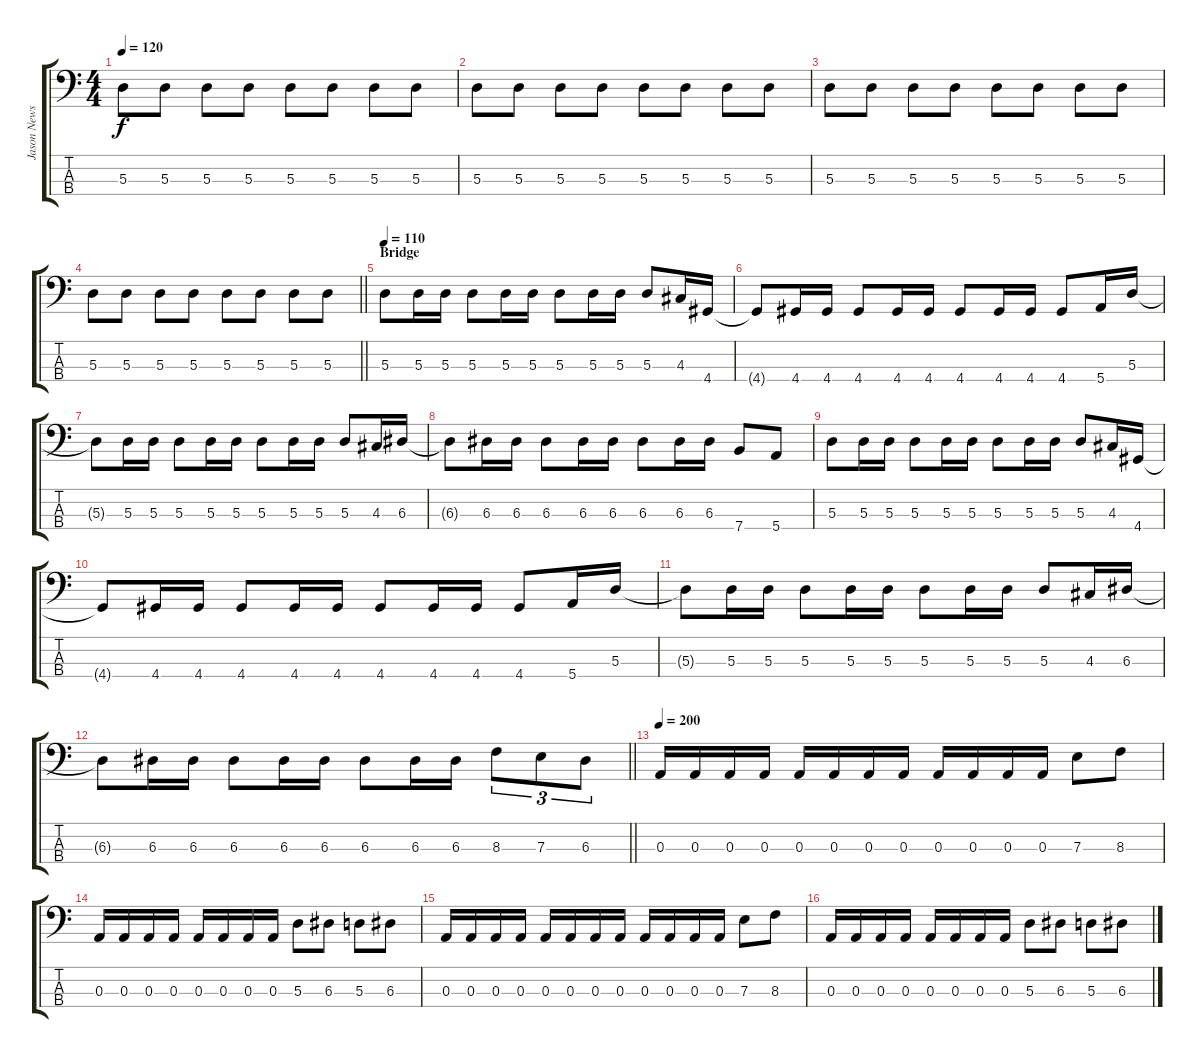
\track ("Jason Newsted" "Jason News") {instrument electricbasspick}
\staff {score tabs}
\tuning (G2 D2 A1 E1) {hide}
\ts (4 4)
\tempo 120
\clef f4
\ks c
5.3.8{dy f} 5.3.8 5.3.8 5.3.8 5.3.8 5.3.8 5.3.8 5.3.8 |
5.3.8 5.3.8 5.3.8 5.3.8 5.3.8 5.3.8 5.3.8 5.3.8 |
5.3.8 5.3.8 5.3.8 5.3.8 5.3.8 5.3.8 5.3.8 5.3.8 |
\barLineRight lightlight
5.3.8 5.3.8 5.3.8 5.3.8 5.3.8 5.3.8 5.3.8 5.3.8 |
\section ("" "Bridge")
\tempo 110
5.3.8 5.3.16 5.3.16 5.3.8 5.3.16 5.3.16 5.3.8 5.3.16 5.3.16 5.3.8 4.3.16 4.4.16 |
4.4{t}.8 4.4.16 4.4.16 4.4.8 4.4.16 4.4.16 4.4.8 4.4.16 4.4.16 4.4.8 5.4.16 5.3.16 |
5.3{t}.8 5.3.16 5.3.16 5.3.8 5.3.16 5.3.16 5.3.8 5.3.16 5.3.16 5.3.8 4.3.16 6.3.16 |
6.3{t}.8 6.3.16 6.3.16 6.3.8 6.3.16 6.3.16 6.3.8 6.3.16 6.3.16 7.4.8 5.4.8 |
5.3.8 5.3.16 5.3.16 5.3.8 5.3.16 5.3.16 5.3.8 5.3.16 5.3.16 5.3.8 4.3.16 4.4.16 |
4.4{t}.8 4.4.16 4.4.16 4.4.8 4.4.16 4.4.16 4.4.8 4.4.16 4.4.16 4.4.8 5.4.16 5.3.16 |
5.3{t}.8 5.3.16 5.3.16 5.3.8 5.3.16 5.3.16 5.3.8 5.3.16 5.3.16 5.3.8 4.3.16 6.3.16 |
\barLineRight lightlight
6.3{t}.8 6.3.16 6.3.16 6.3.8 6.3.16 6.3.16 6.3.8 6.3.16 6.3.16 8.3.8{tu (3 2)} 7.3.8{tu (3 2)} 6.3.8{tu (3 2)} |
\tempo 200
0.3.16 0.3.16 0.3.16 0.3.16 0.3.16 0.3.16 0.3.16 0.3.16 0.3.16 0.3.16 0.3.16 0.3.16 7.3.8 8.3.8 |
0.3.16 0.3.16 0.3.16 0.3.16 0.3.16 0.3.16 0.3.16 0.3.16 5.3.8 6.3.8 5.3.8 6.3.8 |
0.3.16 0.3.16 0.3.16 0.3.16 0.3.16 0.3.16 0.3.16 0.3.16 0.3.16 0.3.16 0.3.16 0.3.16 7.3.8 8.3.8 |
0.3.16 0.3.16 0.3.16 0.3.16 0.3.16 0.3.16 0.3.16 0.3.16 5.3.8 6.3.8 5.3.8 6.3.8
